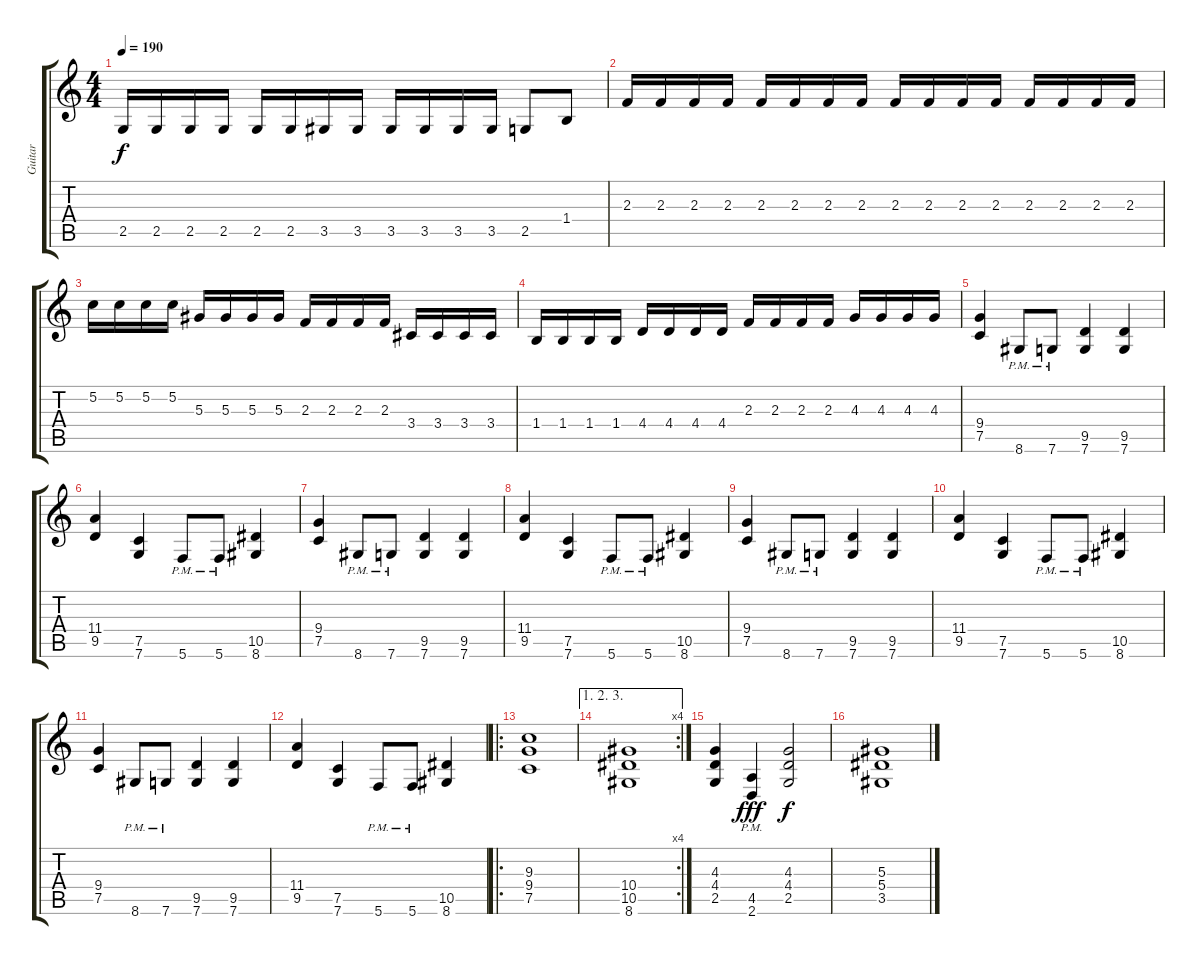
\track ("Guitar" "Guitar") {instrument distortionguitar}
\staff {score tabs}
\tuning (C4 G3 Eb3 Bb2 F2 C2) {hide}
\ts (4 4)
\tempo 190
\clef g2
\ks c
2.5.16{dy f} 2.5.16 2.5.16 2.5.16 2.5.16 2.5.16 3.5.16 3.5.16 3.5.16 3.5.16 3.5.16 3.5.16 2.5.8 1.4.8 |
2.3.16 2.3.16 2.3.16 2.3.16 2.3.16 2.3.16 2.3.16 2.3.16 2.3.16 2.3.16 2.3.16 2.3.16 2.3.16 2.3.16 2.3.16 2.3.16 |
5.2.16 5.2.16 5.2.16 5.2.16 5.3.16 5.3.16 5.3.16 5.3.16 2.3.16 2.3.16 2.3.16 2.3.16 3.4.16 3.4.16 3.4.16 3.4.16 |
1.4.16 1.4.16 1.4.16 1.4.16 4.4.16 4.4.16 4.4.16 4.4.16 2.3.16 2.3.16 2.3.16 2.3.16 4.3.16 4.3.16 4.3.16 4.3.16 |
(9.4 7.5).4 8.6{pm}.8 7.6{pm}.8 (9.5 7.6).4 (9.5 7.6).4 |
(11.4 9.5).4 (7.5 7.6).4 5.6{pm}.8 5.6{pm}.8 (10.5 8.6).4 |
(9.4 7.5).4 8.6{pm}.8 7.6{pm}.8 (9.5 7.6).4 (9.5 7.6).4 |
(11.4 9.5).4 (7.5 7.6).4 5.6{pm}.8 5.6{pm}.8 (10.5 8.6).4 |
(9.4 7.5).4 8.6{pm}.8 7.6{pm}.8 (9.5 7.6).4 (9.5 7.6).4 |
(11.4 9.5).4 (7.5 7.6).4 5.6{pm}.8 5.6{pm}.8 (10.5 8.6).4 |
(9.4 7.5).4 8.6{pm}.8 7.6{pm}.8 (9.5 7.6).4 (9.5 7.6).4 |
(11.4 9.5).4 (7.5 7.6).4 5.6{pm}.8 5.6{pm}.8 (10.5 8.6).4 |
\ro
(9.3 9.4 7.5).1 |
\ae (1 2 3)
\rc 4
(10.4 10.5 8.6).1 |
(4.3 4.4 2.5).4 (4.5{pm} 2.6{pm}).4{dy fff} (4.3 4.4 2.5).2{dy f} |
(5.3 5.4 3.5).1
